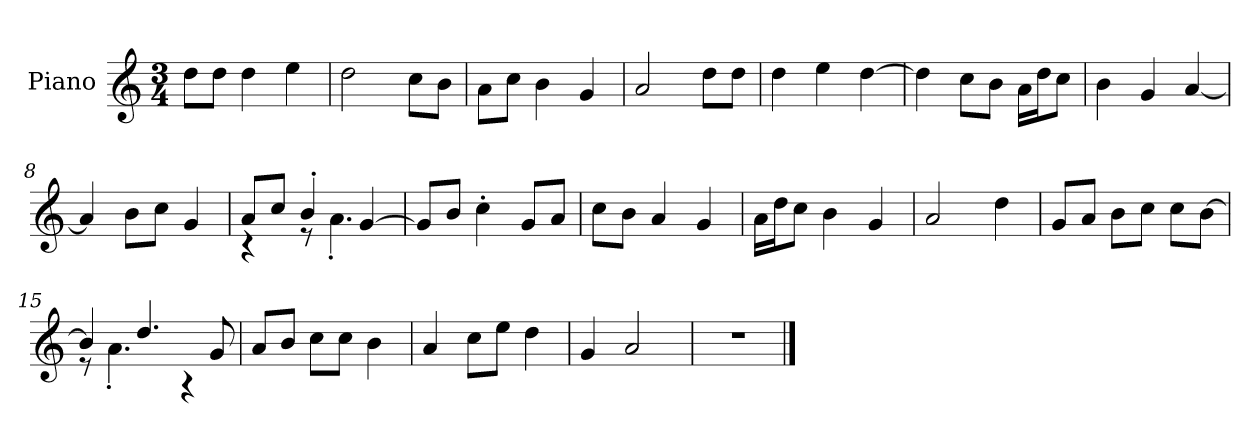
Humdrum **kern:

**kern
*part1
*staff1
*I"Piano
*I'P-no
*clefG2
*k[]
*M3/4
*MM177
=1
8dd\L
8dd\J
4dd\
4ee\
=2
2dd\
8cc\L
8b\J
=3
8a\L
8cc\J
4b\
4g/
=4
2a/
8dd\L
8dd\J
=5
4dd\
4ee\
[4dd\
=6
4dd\]
8cc\L
8b\J
16a\LL
16dd\J
8cc\J
=7
4b\
4g/
[4a/
=8
4a/]
8b\L
8cc\J
4g/
=9
*^
8a/L	4r
8cc/J	.
4b'/	8r
.	4.a'\
[4g/	.
*v	*v
!!LO:LB:g=z
=10
8g/L]
8b/J
4cc'\
8g/L
8a/J
=11
8cc\L
8b\J
4a/
4g/
=12
16a\LL
16dd\J
8cc\J
4b\
4g/
=13
2a/
4dd\
=14
8g/L
8a/J
8b\L
8cc\J
8cc\L
[8b\J
=15
*^
4b/]	8r
.	4.a'\
4.dd/	.
.	4r
8g/	.
*v	*v
=16
8a/L
8b/J
8cc\L
8cc\J
4b\
=17
4a/
8cc\L
8ee\J
4dd\
=18
4g/
2a/
!!LO:LB:g=z
=19
2.r
==
*-
